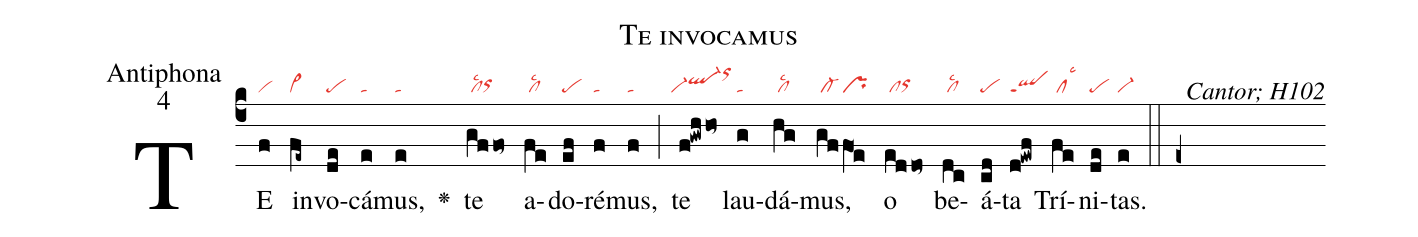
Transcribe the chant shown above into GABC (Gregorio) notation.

name:Te invocamus;
office-part:Antiphona;
mode:4;
commentary:Cantor; H102;
nabc-lines:1;
%%
(c4)TE(f|vi) in(fe~|cl~)vo(de|pe)cá(e|ta)mus,(e|ta) <v>\greheightstar</v>()
te(gffo~|/cllsc2orhh) a(fe|/cllsc2)do(ef|pe)ré(f|ta)mus,(f|ta) (;)
te(f!gwh/ho~|``vi-ql-hiorhl) lau(g|ta)dá(hg|/cllsc2)mus,(gf|/cl-|fO1e|pr)
o(eddo~|/clorhh) be(dc|/cllsc2)á(cd|pe)ta(d!ewf|qlppt1) Trí(fe|/cllsc3)ni(de|pe)tas.(e|vi-) (::e+)
